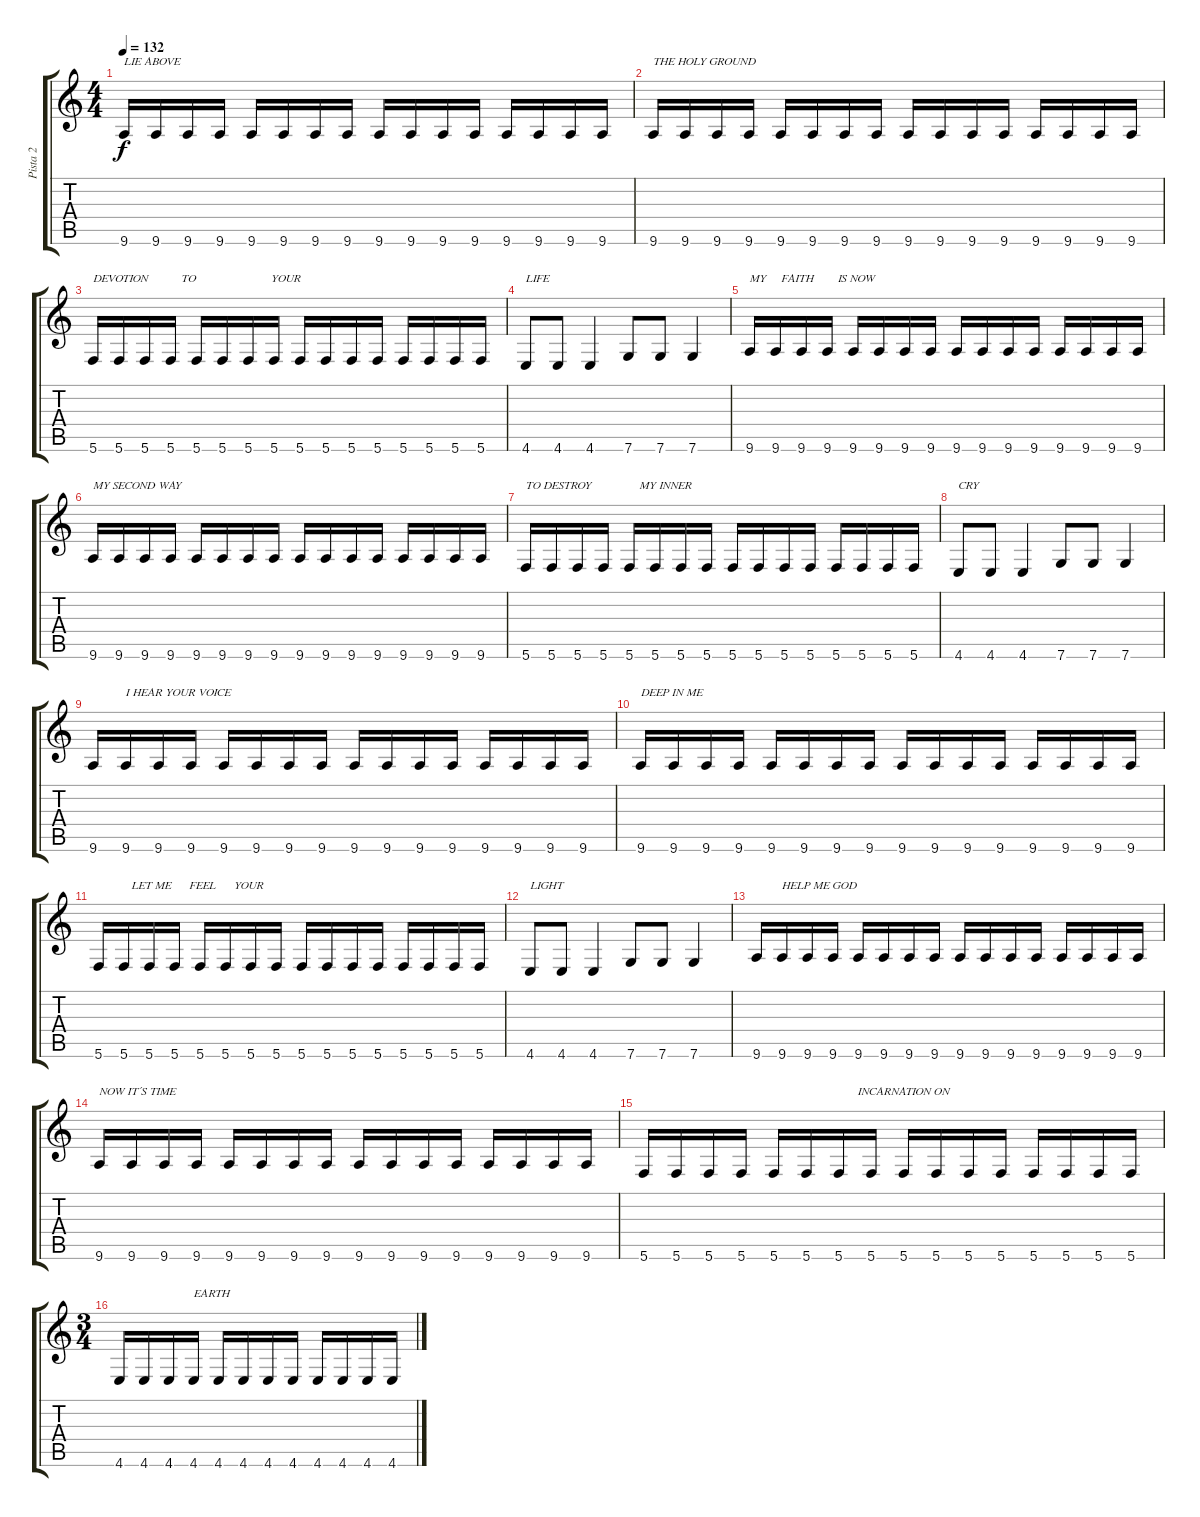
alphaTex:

\track ("Pista 2" "Pista 2") {instrument electricbasspick}
\staff {score tabs}
\tuning (D4 A3 F3 C3 G2 C2) {hide}
\ts (4 4)
\tempo 132
\clef g2
\ks c
9.6.16{txt "LIE ABOVE" dy f} 9.6.16 9.6.16 9.6.16 9.6.16 9.6.16 9.6.16 9.6.16 9.6.16 9.6.16 9.6.16 9.6.16 9.6.16 9.6.16 9.6.16 9.6.16 |
9.6.16{txt "THE HOLY GROUND"} 9.6.16 9.6.16 9.6.16 9.6.16 9.6.16 9.6.16 9.6.16 9.6.16 9.6.16 9.6.16 9.6.16 9.6.16 9.6.16 9.6.16 9.6.16 |
5.6.16{txt "DEVOTION           TO                         YOUR"} 5.6.16 5.6.16 5.6.16 5.6.16 5.6.16 5.6.16 5.6.16 5.6.16 5.6.16 5.6.16 5.6.16 5.6.16 5.6.16 5.6.16 5.6.16 |
4.6.8{txt "LIFE"} 4.6.8 4.6.4 7.6.8 7.6.8 7.6.4 |
9.6.16{txt "MY     FAITH        IS NOW"} 9.6.16 9.6.16 9.6.16 9.6.16 9.6.16 9.6.16 9.6.16 9.6.16 9.6.16 9.6.16 9.6.16 9.6.16 9.6.16 9.6.16 9.6.16 |
9.6.16{txt "MY SECOND WAY"} 9.6.16 9.6.16 9.6.16 9.6.16 9.6.16 9.6.16 9.6.16 9.6.16 9.6.16 9.6.16 9.6.16 9.6.16 9.6.16 9.6.16 9.6.16 |
5.6.16{txt "TO DESTROY                MY INNER"} 5.6.16 5.6.16 5.6.16 5.6.16 5.6.16 5.6.16 5.6.16 5.6.16 5.6.16 5.6.16 5.6.16 5.6.16 5.6.16 5.6.16 5.6.16 |
4.6.8{txt "CRY"} 4.6.8 4.6.4 7.6.8 7.6.8 7.6.4 |
9.6.16 9.6.16{txt "I HEAR YOUR VOICE"} 9.6.16 9.6.16 9.6.16 9.6.16 9.6.16 9.6.16 9.6.16 9.6.16 9.6.16 9.6.16 9.6.16 9.6.16 9.6.16 9.6.16 |
9.6.16{txt "DEEP IN ME"} 9.6.16 9.6.16 9.6.16 9.6.16 9.6.16 9.6.16 9.6.16 9.6.16 9.6.16 9.6.16 9.6.16 9.6.16 9.6.16 9.6.16 9.6.16 |
5.6.16{txt "           LET ME      FEEL      YOUR"} 5.6.16 5.6.16 5.6.16 5.6.16 5.6.16 5.6.16 5.6.16 5.6.16 5.6.16 5.6.16 5.6.16 5.6.16 5.6.16 5.6.16 5.6.16 |
4.6.8{txt "LIGHT"} 4.6.8 4.6.4 7.6.8 7.6.8 7.6.4 |
9.6.16 9.6.16{txt "HELP ME GOD"} 9.6.16 9.6.16 9.6.16 9.6.16 9.6.16 9.6.16 9.6.16 9.6.16 9.6.16 9.6.16 9.6.16 9.6.16 9.6.16 9.6.16 |
9.6.16{txt "NOW IT´S TIME"} 9.6.16 9.6.16 9.6.16 9.6.16 9.6.16 9.6.16 9.6.16 9.6.16 9.6.16 9.6.16 9.6.16 9.6.16 9.6.16 9.6.16 9.6.16 |
5.6.16 5.6.16 5.6.16 5.6.16 5.6.16{txt "                            INCARNATION ON"} 5.6.16 5.6.16 5.6.16 5.6.16 5.6.16 5.6.16 5.6.16 5.6.16 5.6.16 5.6.16 5.6.16 |
\ts (3 4)
4.6.16 4.6.16 4.6.16 4.6.16{txt "EARTH"} 4.6.16 4.6.16 4.6.16 4.6.16 4.6.16 4.6.16 4.6.16 4.6.16
